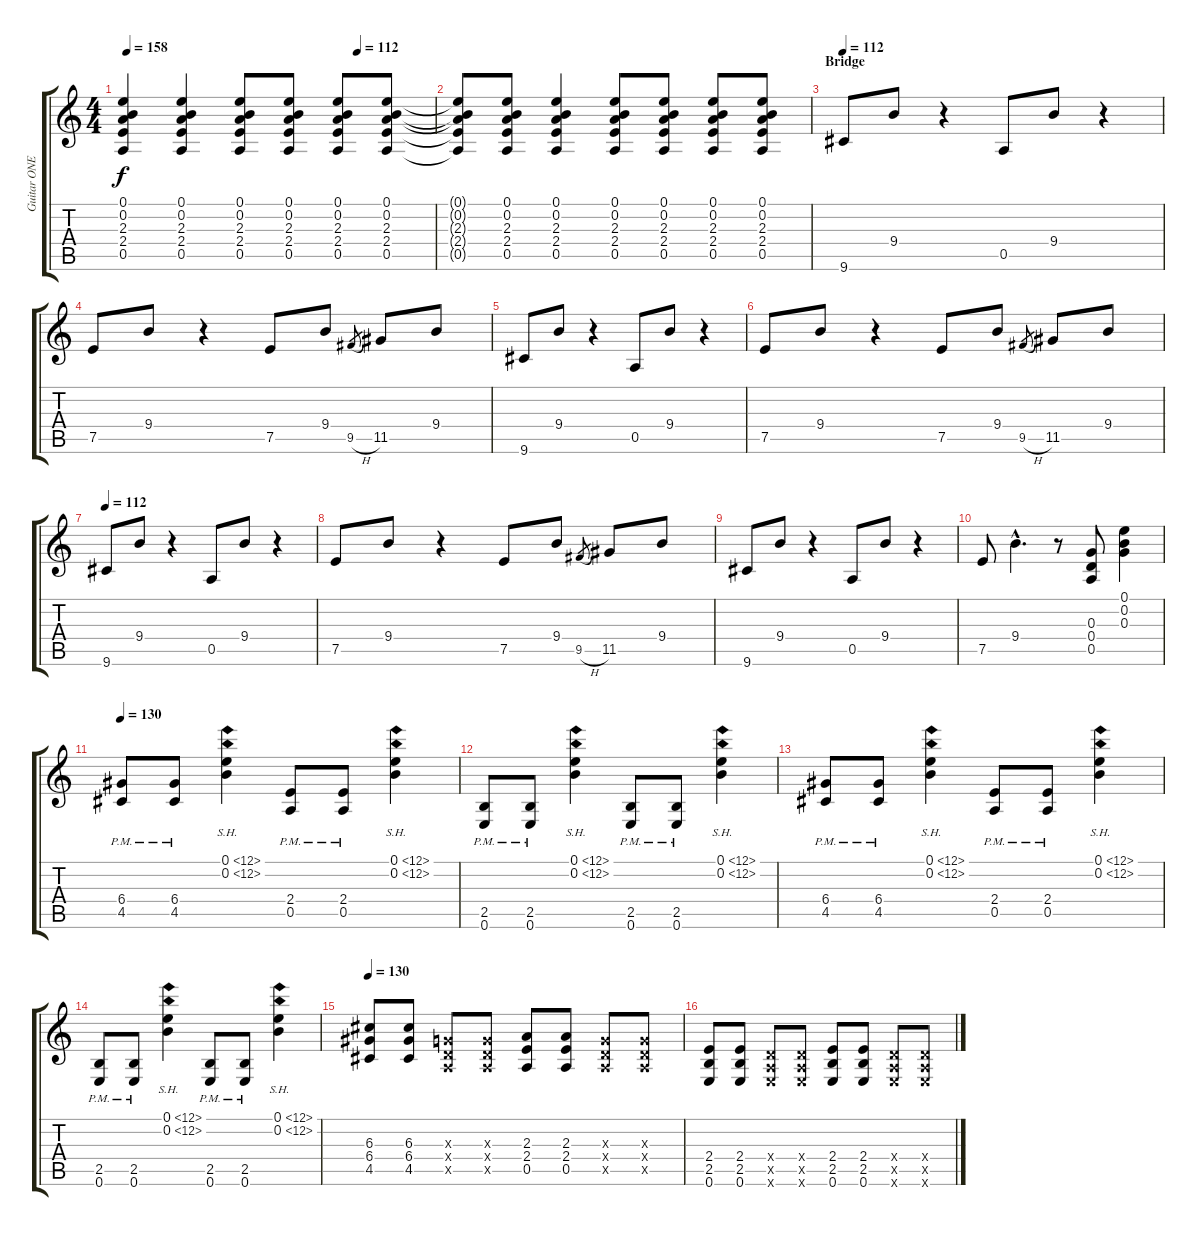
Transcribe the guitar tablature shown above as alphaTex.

\track ("Guitar ONE" "Guitar ONE") {instrument overdrivenguitar}
\staff {score tabs}
\tuning (E4 B3 G3 D3 A2 E2) {hide}
\ts (4 4)
\tempo 158
\tempo (112 0.75)
\clef g2
\ks c
(0.1 0.2 2.3 2.4 0.5).4{dy f} (0.1 0.2 2.3 2.4 0.5).4 (0.1 0.2 2.3 2.4 0.5).8 (0.1 0.2 2.3 2.4 0.5).8 (0.1 0.2 2.3 2.4 0.5).8 (0.1 0.2 2.3 2.4 0.5).8 |
(0.1{t} 0.2{t} 2.3{t} 2.4{t} 0.5{t}).8 (0.1 0.2 2.3 2.4 0.5).8 (0.1 0.2 2.3 2.4 0.5).4 (0.1 0.2 2.3 2.4 0.5).8 (0.1 0.2 2.3 2.4 0.5).8 (0.1 0.2 2.3 2.4 0.5).8 (0.1 0.2 2.3 2.4 0.5).8 |
\section ("" "Bridge")
\tempo 112
9.6.8{balance 8 instrument electricguitarjazz} 9.4.8 r.4 0.5.8 9.4.8 r.4 |
7.5.8 9.4.8 r.4 7.5.8 9.4.8 9.5{h}.8{gr} 11.5.8 9.4.8 |
9.6.8 9.4.8 r.4 0.5.8 9.4.8 r.4 |
7.5.8 9.4.8 r.4 7.5.8 9.4.8 9.5{h}.8{gr} 11.5.8 9.4.8 |
\tempo 112
9.6.8{balance 8 instrument electricguitarjazz} 9.4.8 r.4 0.5.8 9.4.8 r.4 |
7.5.8 9.4.8 r.4 7.5.8 9.4.8 9.5{h}.8{gr} 11.5.8 9.4.8 |
9.6.8 9.4.8 r.4 0.5.8 9.4.8 r.4 |
7.5.8 9.4{hac}.4{d} r.8 (0.3 0.4 0.5).8{balance 0 instrument overdrivenguitar} (0.1 0.2 0.3).4 |
\tempo 130
(6.4{pm} 4.5{pm}).8 (6.4{pm} 4.5{pm}).8 (0.1{sh 12} 0.2{sh 12}).4 (2.4{pm} 0.5{pm}).8 (2.4{pm} 0.5{pm}).8 (0.1{sh 12} 0.2{sh 12}).4 |
(2.5{pm} 0.6{pm}).8 (2.5{pm} 0.6{pm}).8 (0.1{sh 12} 0.2{sh 12}).4 (2.5{pm} 0.6{pm}).8 (2.5{pm} 0.6{pm}).8 (0.1{sh 12} 0.2{sh 12}).4 |
(6.4{pm} 4.5{pm}).8 (6.4{pm} 4.5{pm}).8 (0.1{sh 12} 0.2{sh 12}).4 (2.4{pm} 0.5{pm}).8 (2.4{pm} 0.5{pm}).8 (0.1{sh 12} 0.2{sh 12}).4 |
(2.5{pm} 0.6{pm}).8 (2.5{pm} 0.6{pm}).8 (0.1{sh 12} 0.2{sh 12}).4 (2.5{pm} 0.6{pm}).8 (2.5{pm} 0.6{pm}).8 (0.1{sh 12} 0.2{sh 12}).4 |
\tempo 130
(6.3 6.4 4.5).8 (6.3 6.4 4.5).8 (0.3{x} 0.4{x} 0.5{x}).8 (0.3{x} 0.4{x} 0.5{x}).8 (2.3 2.4 0.5).8 (2.3 2.4 0.5).8 (0.3{x} 0.4{x} 0.5{x}).8 (0.3{x} 0.4{x} 0.5{x}).8 |
(2.4 2.5 0.6).8 (2.4 2.5 0.6).8 (0.4{x} 0.5{x} 0.6{x}).8 (0.4{x} 0.5{x} 0.6{x}).8 (2.4 2.5 0.6).8 (2.4 2.5 0.6).8 (0.4{x} 0.5{x} 0.6{x}).8 (0.4{x} 0.5{x} 0.6{x}).8
